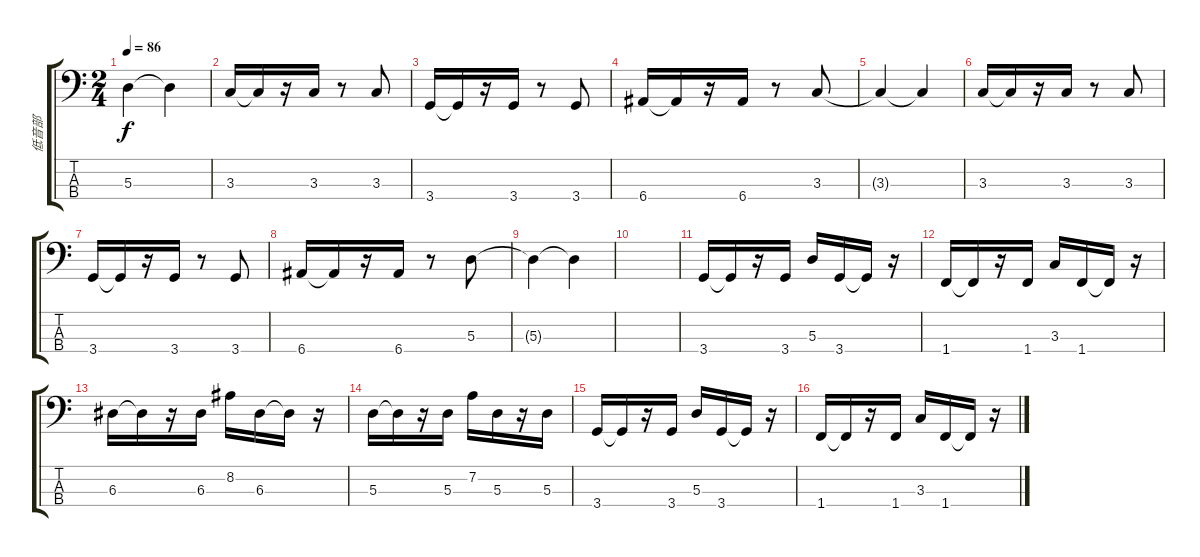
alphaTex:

\track ("低音部" "低音部") {instrument electricbassfinger}
\staff {score tabs}
\tuning (G2 D2 A1 E1) {hide}
\ts (2 4)
\tempo 86
\clef f4
\ks c
5.3{t}.4{dy f} 5.3{t}.4 |
3.3.16 3.3{t}.16 r.16 3.3.16 r.8 3.3.8 |
3.4.16 3.4{t}.16 r.16 3.4.16 r.8 3.4.8 |
6.4.16 6.4{t}.16 r.16 6.4.16 r.8 3.3.8 |
3.3{t}.4 3.3{t}.4 |
3.3.16 3.3{t}.16 r.16 3.3.16 r.8 3.3.8 |
3.4.16 3.4{t}.16 r.16 3.4.16 r.8 3.4.8 |
6.4.16 6.4{t}.16 r.16 6.4.16 r.8 5.3.8 |
5.3{t}.4 5.3{t}.4 |
|
3.4.16 3.4{t}.16 r.16 3.4.16 5.3.16 3.4.16 3.4{t}.16 r.16 |
1.4.16 1.4{t}.16 r.16 1.4.16 3.3.16 1.4.16 1.4{t}.16 r.16 |
6.3.16 6.3{t}.16 r.16 6.3.16 8.2.16 6.3.16 6.3{t}.16 r.16 |
5.3.16 5.3{t}.16 r.16 5.3.16 7.2.16 5.3.16 r.16 5.3.16 |
3.4.16 3.4{t}.16 r.16 3.4.16 5.3.16 3.4.16 3.4{t}.16 r.16 |
1.4.16 1.4{t}.16 r.16 1.4.16 3.3.16 1.4.16 1.4{t}.16 r.16
